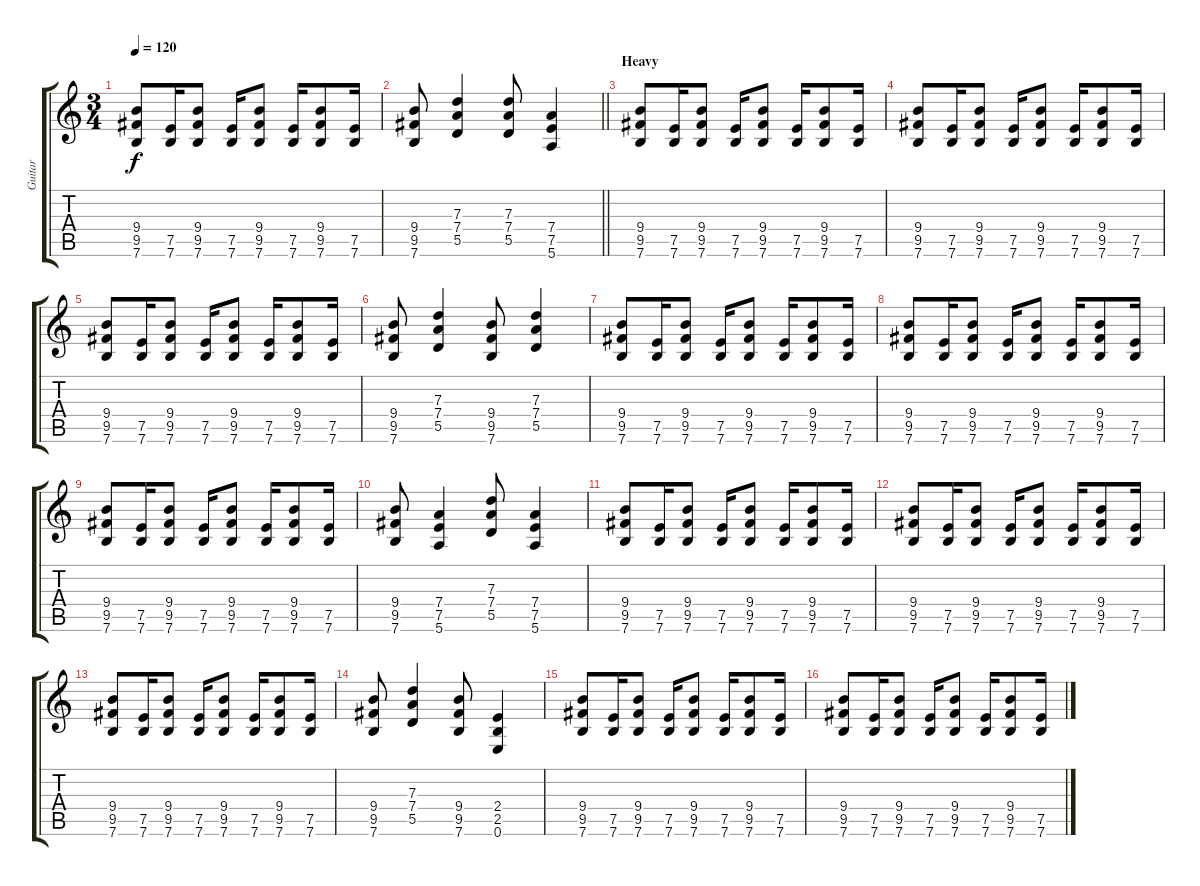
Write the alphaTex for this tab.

\track ("Guitar" "Guitar") {instrument overdrivenguitar}
\staff {score tabs}
\tuning (E4 B3 G3 D3 A2 E2) {hide}
\ts (3 4)
\tempo 120
\clef g2
\ks c
(9.4 9.5 7.6).8{dy f} (7.5 7.6).16 (9.4 9.5 7.6).8 (7.5 7.6).16 (9.4 9.5 7.6).8 (7.5 7.6).16 (9.4 9.5 7.6).8 (7.5 7.6).16 |
\barLineRight lightlight
(9.4 9.5 7.6).8 (7.3 7.4 5.5).4 (7.3 7.4 5.5).8 (7.4 7.5 5.6).4 |
\section ("" "Heavy")
(9.4 9.5 7.6).8 (7.5 7.6).16 (9.4 9.5 7.6).8 (7.5 7.6).16 (9.4 9.5 7.6).8 (7.5 7.6).16 (9.4 9.5 7.6).8 (7.5 7.6).16 |
(9.4 9.5 7.6).8 (7.5 7.6).16 (9.4 9.5 7.6).8 (7.5 7.6).16 (9.4 9.5 7.6).8 (7.5 7.6).16 (9.4 9.5 7.6).8 (7.5 7.6).16 |
(9.4 9.5 7.6).8 (7.5 7.6).16 (9.4 9.5 7.6).8 (7.5 7.6).16 (9.4 9.5 7.6).8 (7.5 7.6).16 (9.4 9.5 7.6).8 (7.5 7.6).16 |
(9.4 9.5 7.6).8 (7.3 7.4 5.5).4 (9.4 9.5 7.6).8 (7.3 7.4 5.5).4 |
(9.4 9.5 7.6).8 (7.5 7.6).16 (9.4 9.5 7.6).8 (7.5 7.6).16 (9.4 9.5 7.6).8 (7.5 7.6).16 (9.4 9.5 7.6).8 (7.5 7.6).16 |
(9.4 9.5 7.6).8 (7.5 7.6).16 (9.4 9.5 7.6).8 (7.5 7.6).16 (9.4 9.5 7.6).8 (7.5 7.6).16 (9.4 9.5 7.6).8 (7.5 7.6).16 |
(9.4 9.5 7.6).8 (7.5 7.6).16 (9.4 9.5 7.6).8 (7.5 7.6).16 (9.4 9.5 7.6).8 (7.5 7.6).16 (9.4 9.5 7.6).8 (7.5 7.6).16 |
(9.4 9.5 7.6).8 (7.4 7.5 5.6).4 (7.3 7.4 5.5).8 (7.4 7.5 5.6).4 |
(9.4 9.5 7.6).8 (7.5 7.6).16 (9.4 9.5 7.6).8 (7.5 7.6).16 (9.4 9.5 7.6).8 (7.5 7.6).16 (9.4 9.5 7.6).8 (7.5 7.6).16 |
(9.4 9.5 7.6).8 (7.5 7.6).16 (9.4 9.5 7.6).8 (7.5 7.6).16 (9.4 9.5 7.6).8 (7.5 7.6).16 (9.4 9.5 7.6).8 (7.5 7.6).16 |
(9.4 9.5 7.6).8 (7.5 7.6).16 (9.4 9.5 7.6).8 (7.5 7.6).16 (9.4 9.5 7.6).8 (7.5 7.6).16 (9.4 9.5 7.6).8 (7.5 7.6).16 |
(9.4 9.5 7.6).8 (7.3 7.4 5.5).4 (9.4 9.5 7.6).8 (2.4 2.5 0.6).4 |
(9.4 9.5 7.6).8 (7.5 7.6).16 (9.4 9.5 7.6).8 (7.5 7.6).16 (9.4 9.5 7.6).8 (7.5 7.6).16 (9.4 9.5 7.6).8 (7.5 7.6).16 |
(9.4 9.5 7.6).8 (7.5 7.6).16 (9.4 9.5 7.6).8 (7.5 7.6).16 (9.4 9.5 7.6).8 (7.5 7.6).16 (9.4 9.5 7.6).8 (7.5 7.6).16
